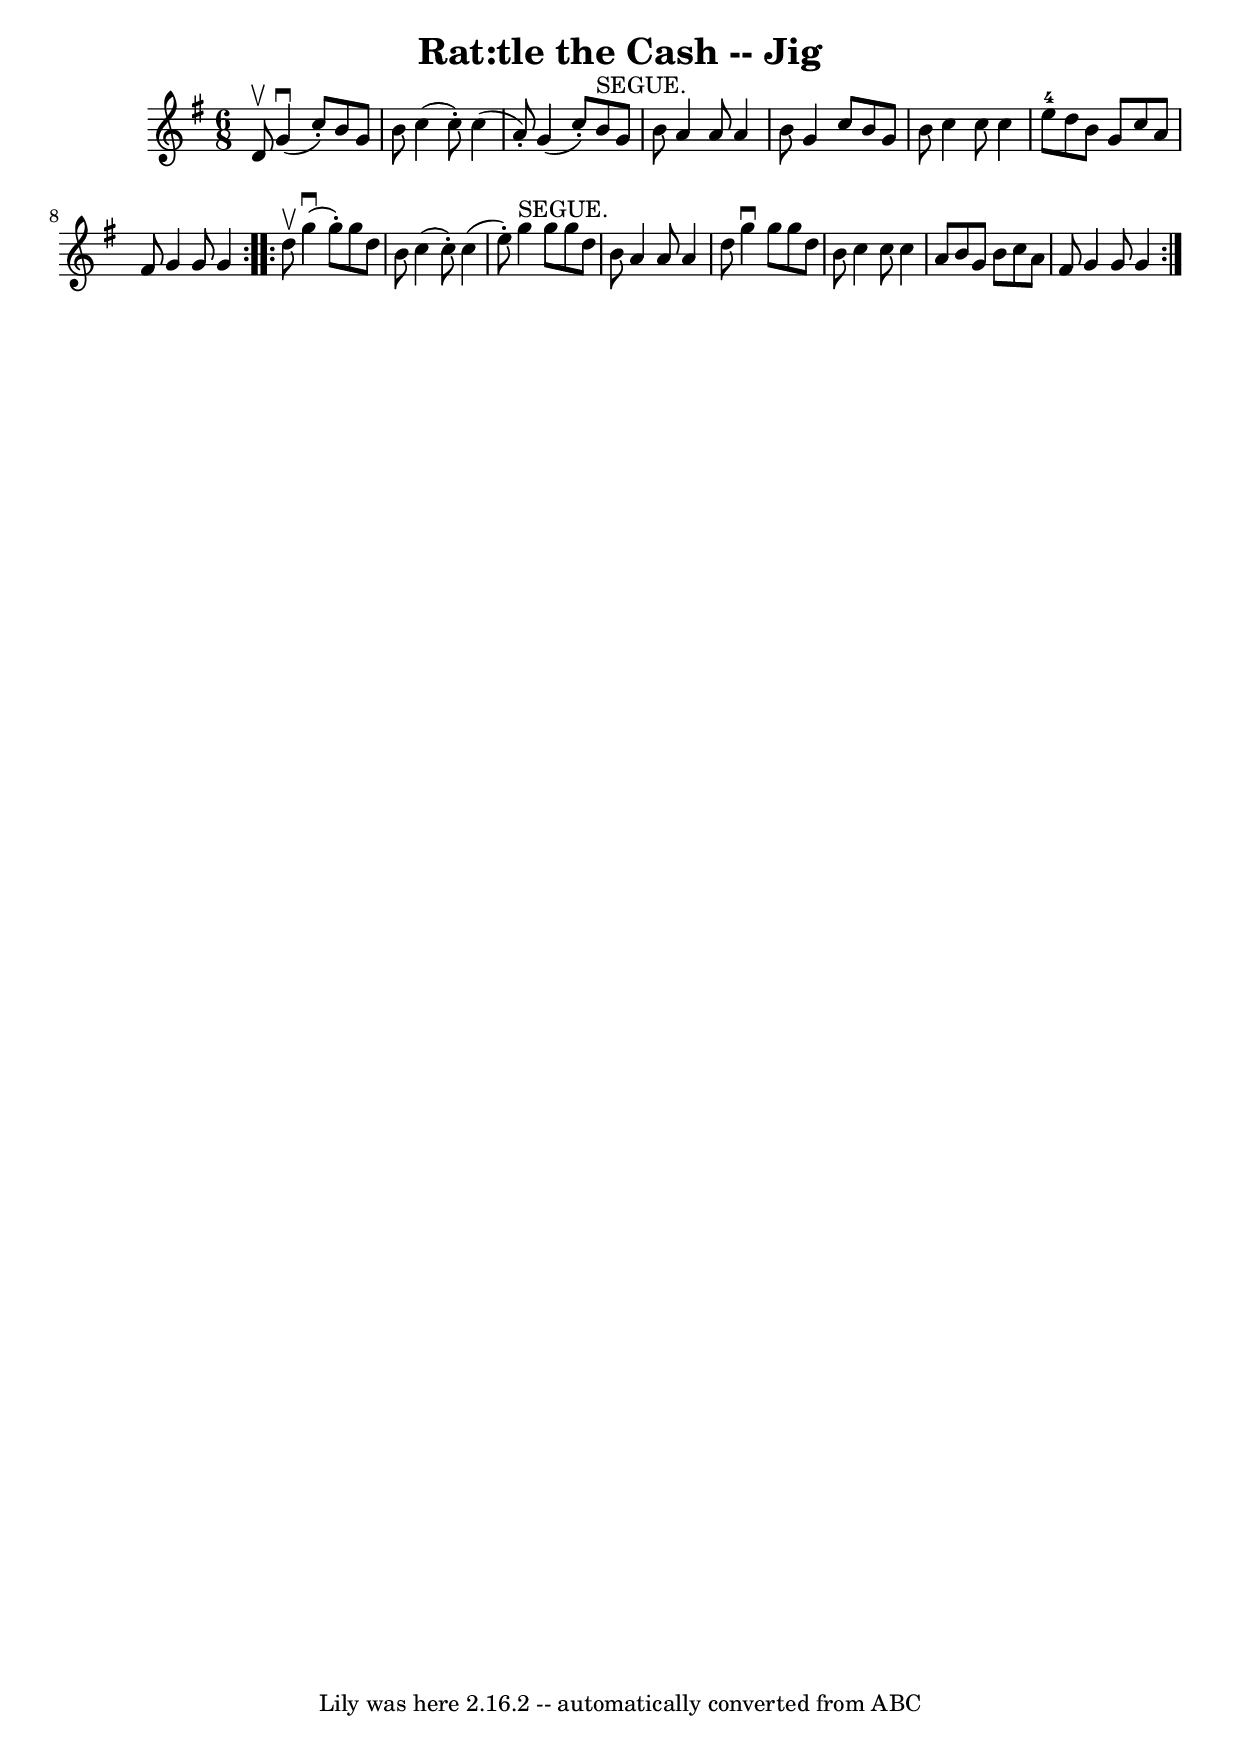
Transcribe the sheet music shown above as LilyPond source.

\version "2.7.40"
\include "Mammoth.ily"
\header {
	%% book = "Ryan's Mammoth Collection"
	crossRefNumber = "1"
	footnotes = ""
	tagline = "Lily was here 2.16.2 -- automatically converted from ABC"
	title = "Rat:tle the Cash -- Jig"
}
voicedefault =  {
\set Score.defaultBarType = "empty"

\repeat volta 2 {
\time 6/8 \key g \major d'8^\upbow |
 g'4^\downbow(c''8 -.)   
b'8 g'8 b'8  |
 c''4 (c''8 -.) c''4 (a'8 -.) |
 
 g'4 (c''8 -.) b'8^"SEGUE." g'8 b'8  |
 a'4 a'8    
a'4 b'8  |
 g'4 c''8 b'8 g'8 b'8  |
 c''4    
c''8 c''4 e''8-4 |
 d''8 b'8 g'8 c''8 a'8 fis'8 
 |
 g'4 g'8 g'4  } \repeat volta 2 { d''8^\upbow |
   
g''4^\downbow(g''8 -.) g''8 d''8 b'8  |
 c''4 (c''8 -. 
-) c''4 (e''8 -.) |
 g''4^"SEGUE." g''8 g''8 d''8    
b'8  |
 a'4 a'8 a'4 d''8  |
 g''4^\downbow g''8   
 g''8 d''8 b'8  |
 c''4 c''8 c''4 a'8  |
 b'8    
g'8 b'8 c''8 a'8 fis'8  |
 g'4 g'8 g'4  }   
}

\score{
    <<

	\context Staff="default"
	{
	    \voicedefault 
	}

    >>
	\layout {
	}
	\midi {}
}
